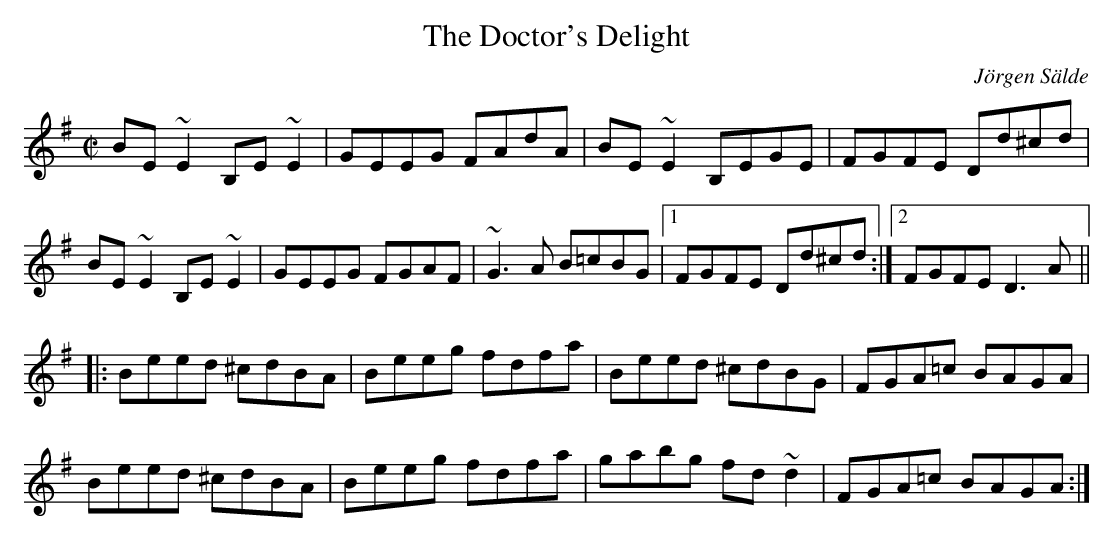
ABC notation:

X:1
T:Doctor's Delight, The
C:Jörgen Sälde
M:C|
K:Em
BE~E2 B,E~E2|GEEG FAdA|BE~E2 B,EGE|FGFE Dd^cd|
BE~E2 B,E~E2|GEEG FGAF|~G3A B=cBG|1 FGFE Dd^cd:|2 FGFE D3A||
|:Beed ^cdBA|Beeg fdfa|Beed ^cdBG|FGA=c BAGA|
Beed ^cdBA|Beeg fdfa|gabg fd~d2|FGA=c BAGA:|
